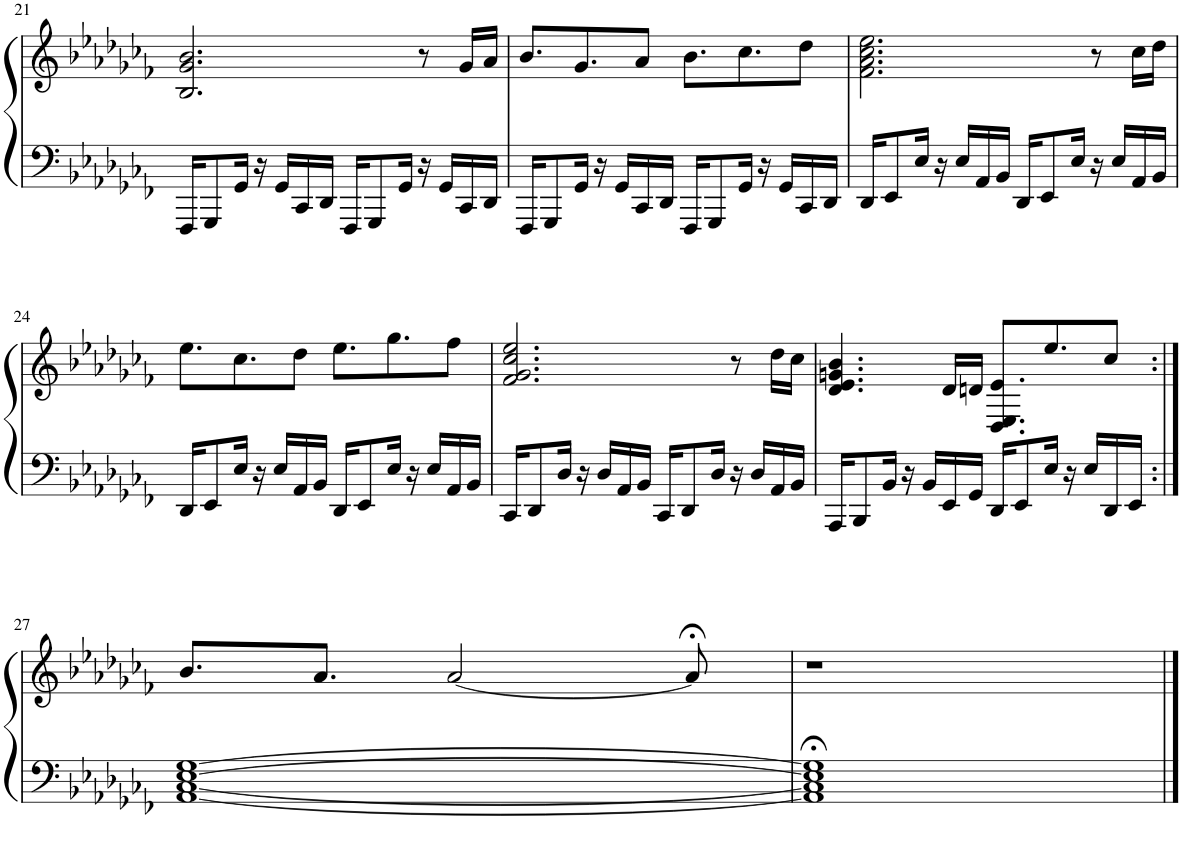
**kern	**kern
*part1	*part1
*staff2	*staff1
*I"Piano	*
*I'Pno.	*
!!LO:PB:g=z
*clefF4	*clefG2
*k[b-e-a-d-g-c-f-]	*k[b-e-a-d-g-c-f-]
*M4/4	*M4/4
=21	=21
16FFF-/KL	2.B-/ 2.g-/ 2.b-/
8GGG-/	.
16GG-/Jk	.
16r	.
16GG-/LL	.
16CC-/	.
16DD-/JJ	.
16FFF-/KL	.
8GGG-/	.
16GG-/Jk	.
16r	8r
16GG-/LL	.
16CC-/	16g-/LL
16DD-/JJ	16a-/JJ
=22	=22
16FFF-/KL	8.b-/L
8GGG-/	.
16GG-/Jk	8.g-/
16r	.
16GG-/LL	.
16CC-/	8a-/J
16DD-/JJ	.
16FFF-/KL	8.b-\L
8GGG-/	.
16GG-/Jk	8.cc-\
16r	.
16GG-/LL	.
16CC-/	8dd-\J
16DD-/JJ	.
=23	=23
16DD-/KL	2.f-\ 2.a-\ 2.cc-\ 2.ee-\
8EE-/	.
16E-/Jk	.
16r	.
16E-/LL	.
16AA-/	.
16BB-/JJ	.
16DD-/KL	.
8EE-/	.
16E-/Jk	.
16r	8r
16E-/LL	.
16AA-/	16cc-\LL
16BB-/JJ	16dd-\JJ
!!LO:LB:g=z
=24	=24
16DD-/KL	8.ee-\L
8EE-/	.
16E-/Jk	8.cc-\
16r	.
16E-/LL	.
16AA-/	8dd-\J
16BB-/JJ	.
16DD-/KL	8.ee-\L
8EE-/	.
16E-/Jk	8.gg-\
16r	.
16E-/LL	.
16AA-/	8ff-\J
16BB-/JJ	.
=25	=25
16CC-/KL	2.f-/ 2.g-/ 2.cc-/ 2.ee-/
8DD-/	.
16D-/Jk	.
16r	.
16D-/LL	.
16AA-/	.
16BB-/JJ	.
16CC-/KL	.
8DD-/	.
16D-/Jk	.
16r	8r
16D-/LL	.
16AA-/	16dd-\LL
16BB-/JJ	16cc-\JJ
=26	=26
16AAA-/KL	4.d-/ 4.e-/ 4.gn/ 4.b-/
8BBB-/	.
16BB-/Jk	.
16r	.
16BB-/LL	.
16EE-/	16d-/LL
16GG-/JJ	16dn/JJ
16DD-/KL	8.D-/ 8.E-/ 8.e-/L
8EE-/	.
16E-/Jk	8.ee-/
16r	.
16E-/LL	.
16DD-/	8cc-/J
16EE-/JJ	.
!!LO:LB:g=z
=27:|!	=27:|!
[1AA- [1C- [1E- [1G-	8.b-/L
.	8.a-/J
.	[2a-/
.	8a-;</]
=28	=28
1AA-];< 1C-];< 1E-];< 1G-];<	1r
==	==
*-	*-
